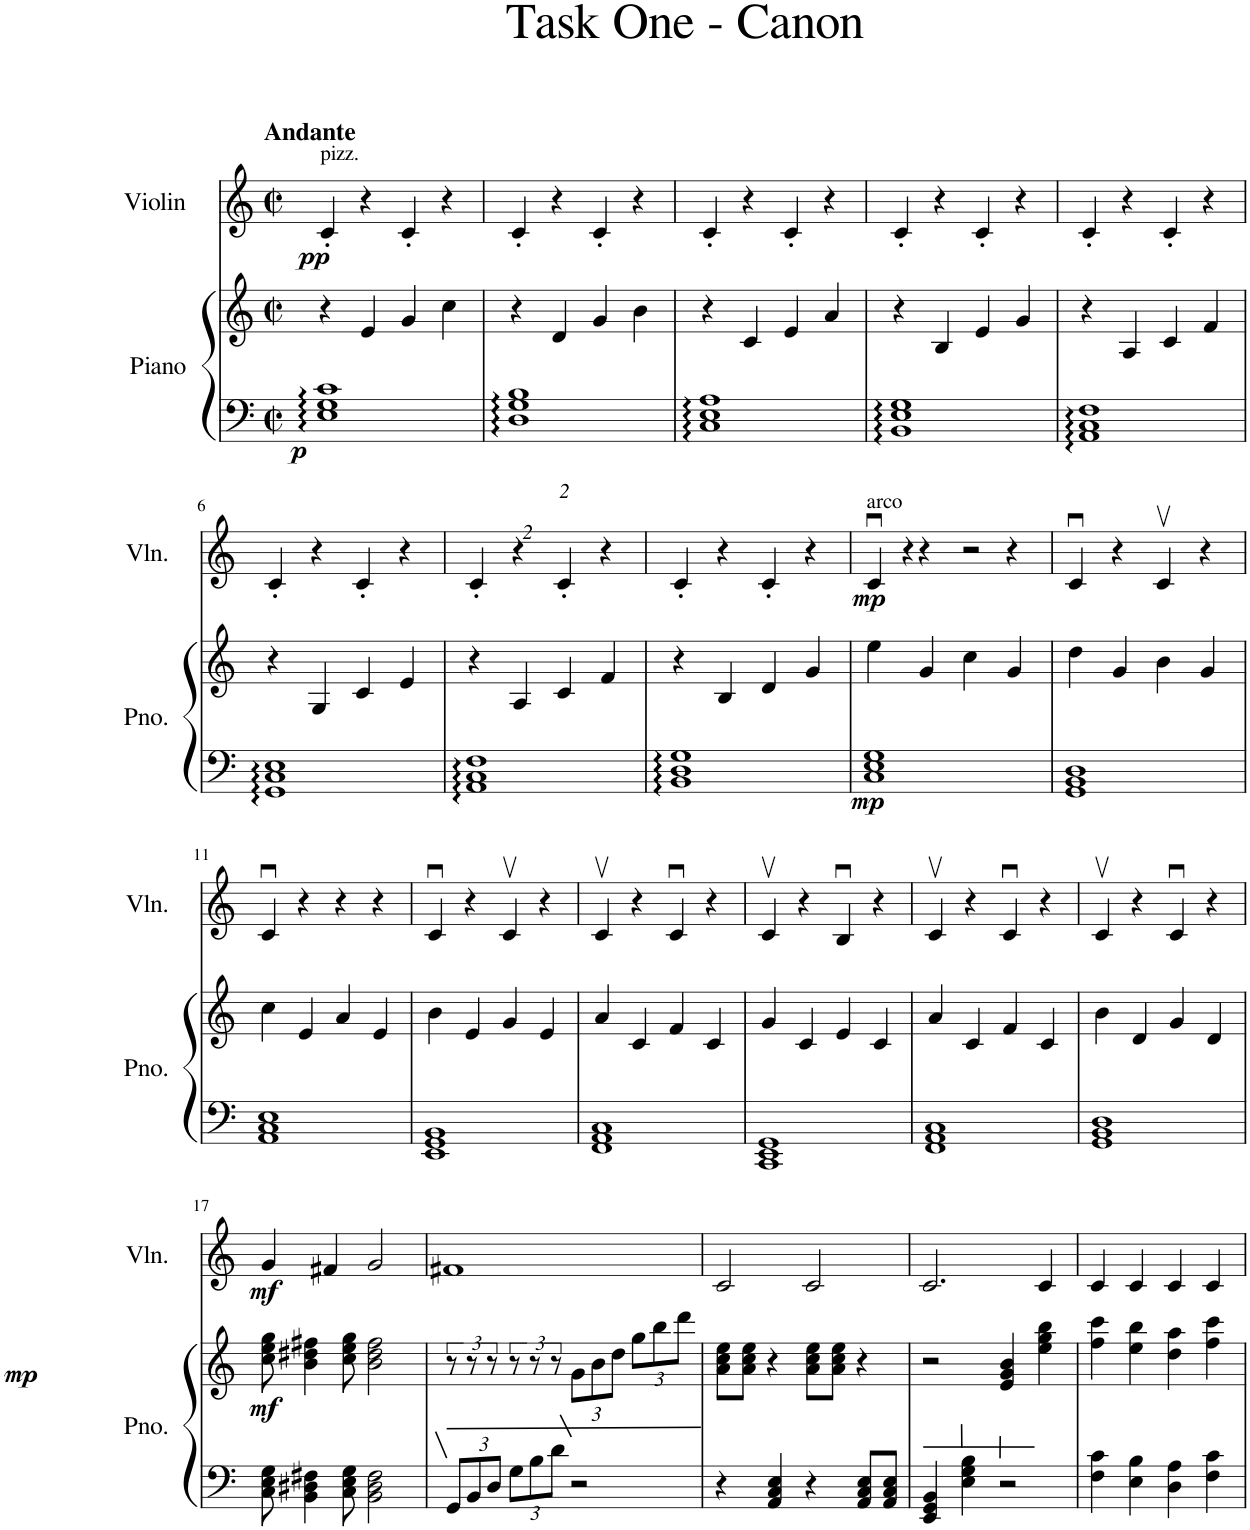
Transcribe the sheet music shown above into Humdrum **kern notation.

**kern	**kern	**dynam	**kern	**dynam
*part2	*part2	*part2	*part1	*part1
*staff3	*staff2	*staff2/3	*staff1	*staff1
*I"Piano	*	*	*I"Violin	*
*I'Pno.	*	*	*I'Vln.	*
*clefF4	*clefG2	*	*clefG2	*
*k[]	*k[]	*	*k[]	*
*M4/4	*M4/4	*	*M4/4	*
*met(c|)	*met(c|)	*	*met(c|)	*
=1	=1	=1	=1	=1
!	!	!	!LO:TX:a:B:t=Andante	!
!	!	!	!LO:TX:a:t=pizz.	!
!	!	!LO:DY:b=2	!	!LO:DY:b
1E 1G 1c	4r	p	4c'/	pp
.	4e/	.	4r	.
.	4g/	.	4c'/	.
.	4cc\	.	4r	.
=2	=2	=2	=2	=2
1D 1G 1B	4r	.	4c'/	.
.	4d/	.	4r	.
.	4g/	.	4c'/	.
.	4b\	.	4r	.
=3	=3	=3	=3	=3
1C 1E 1A	4r	.	4c'/	.
.	4c/	.	4r	.
.	4e/	.	4c'/	.
.	4a/	.	4r	.
=4	=4	=4	=4	=4
1BB 1E 1G	4r	.	4c'/	.
.	4B/	.	4r	.
.	4e/	.	4c'/	.
.	4g/	.	4r	.
=5	=5	=5	=5	=5
1AA 1C 1F	4r	.	4c'/	.
.	4A/	.	4r	.
.	4c/	.	4c'/	.
.	4f/	.	4r	.
!!LO:LB:g=z
=6	=6	=6	=6	=6
1GG 1C 1E	4r	.	4c'/	.
.	4G/	.	4r	.
.	4c/	.	4c'/	.
.	4e/	.	4r	.
=7	=7	=7	=7	=7
1AA 1C 1F	4r	.	4c'/	.
.	4A/	.	4r	.
.	4c/	.	4c'/	.
.	4f/	.	4r	.
=8	=8	=8	=8	=8
1BB 1D 1G	4r	.	4c'/	.
.	4B/	.	4r	.
.	4d/	.	4c'/	.
.	4g/	.	4r	.
=9	=9	=9	=9	=9
!	!	!	!LO:TX:a:t=arco	!
!	!	!LO:DY:b=2	!	!LO:DY:b
1C 1E 1G	4ee\	mp	4cu/	mp
.	4g/	.	12.r	.
.	.	.	4r	.
.	4cc\	.	.	.
.	.	.	2r	.
.	4g/	.	.	.
4.ryy	4.ryy	.	.	.
.	.	.	4r	.
=10	=10	=10	=10	=10
1GG 1BB 1D	4dd\	.	4cu/	.
.	4g/	.	4r	.
.	4b\	.	4cv/	.
.	4g/	.	4r	.
!!LO:LB:g=z
=11	=11	=11	=11	=11
1AA 1C 1E	4cc\	.	4cu/	.
.	4e/	.	4r	.
.	4a/	.	4r	.
.	4e/	.	4r	.
=12	=12	=12	=12	=12
1EE 1GG 1BB	4b\	.	4cu/	.
.	4e/	.	4r	.
.	4g/	.	4cv/	.
.	4e/	.	4r	.
=13	=13	=13	=13	=13
1FF 1AA 1C	4a/	.	4cv/	.
.	4c/	.	4r	.
.	4f/	.	4cu/	.
.	4c/	.	4r	.
=14	=14	=14	=14	=14
1CC 1EE 1GG	4g/	.	4cv/	.
.	4c/	.	4r	.
.	4e/	.	4Bu/	.
.	4c/	.	4r	.
=15	=15	=15	=15	=15
1FF 1AA 1C	4a/	.	4cv/	.
.	4c/	.	4r	.
.	4f/	.	4cu/	.
.	4c/	.	4r	.
=16	=16	=16	=16	=16
1GG 1BB 1D	4b\	.	4cv/	.
.	4d/	.	4r	.
.	4g/	.	4cu/	.
.	4d/	.	4r	.
!!LO:LB:g=z
=17	=17	=17	=17	=17
!	!	!LO:DY:b	!	!
!	!	!LO:DY:n=1:b	!	!LO:DY:b
8C\ 8E\ 8G\	8cc\ 8ee\ 8gg\	mp mf	4g/	mf
4BB\ 4D#X\ 4F#X\	4b\ 4dd#X\ 4ff#X\	.	.	.
.	.	.	4f#X/	.
8C\ 8E\ 8G\	8cc\ 8ee\ 8gg\	.	.	.
2BB\ 2D#\ 2F#\	2b\ 2dd#\ 2ff#\	.	2g/	.
=18	=18	=18	=18	=18
*Xbrackettup	*	*	*	*
12GG/L	4r	.	1f#X	.
12BB/	.	.	.	.
12D/J	.	.	.	.
12G\L	4r	.	.	.
12B\	.	.	.	.
12d\J	.	.	.	.
*	*Xbrackettup	*	*	*
2r	12g\L	.	.	.
.	12b\	.	.	.
.	12dd\J	.	.	.
.	12gg\L	.	.	.
.	12bb\	.	.	.
.	12ddd\J	.	.	.
=19	=19	=19	=19	=19
4r	8a\ 8cc\ 8ee\L	.	2c/	.
.	8a\ 8cc\ 8ee\J	.	.	.
4AA/ 4C/ 4E/	4r	.	.	.
4r	8a\ 8cc\ 8ee\L	.	2c/	.
.	8a\ 8cc\ 8ee\J	.	.	.
8AA/ 8C/ 8E/L	4r	.	.	.
8AA/ 8C/ 8E/J	.	.	.	.
=20	=20	=20	=20	=20
4EE/ 4GG/ 4BB/	2r	.	2.c/	.
4E\ 4G\ 4B\	.	.	.	.
2r	4e/ 4g/ 4b/	.	.	.
.	4ee\ 4gg\ 4bb\	.	4c/	.
=21	=21	=21	=21	=21
4F\ 4c\	4ff\ 4ccc\	.	4c/	.
4E\ 4B\	4ee\ 4bb\	.	4c/	.
4D\ 4A\	4dd\ 4aa\	.	4c/	.
4F\ 4c\	4ff\ 4ccc\	.	4c/	.
=	=	=	=	=
*-	*-	*-	*-	*-
